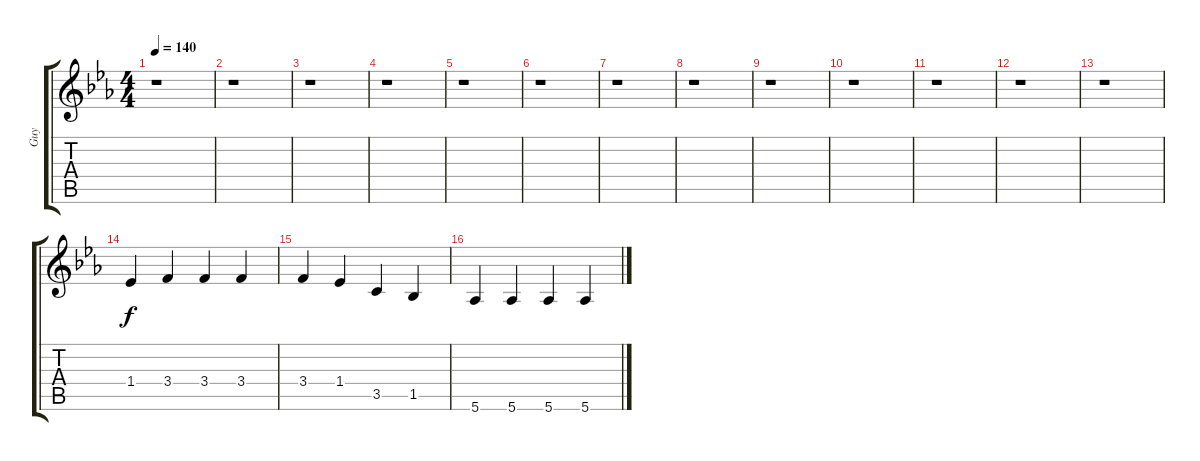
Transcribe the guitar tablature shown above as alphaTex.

\track ("Guy" "Guy") {instrument electricbassfinger}
\staff {score tabs}
\tuning (E4 B3 G3 D3 A2 Eb2) {hide}
\ts (4 4)
\tempo 140
\clef g2
\ks eb
r.1{dy f} |
r.1 |
r.1 |
r.1 |
r.1 |
r.1 |
r.1 |
r.1 |
r.1 |
r.1 |
r.1 |
r.1 |
r.1 |
1.4.4 3.4.4 3.4.4 3.4.4 |
3.4.4 1.4.4 3.5.4 1.5.4 |
5.6.4 5.6.4 5.6.4 5.6.4
